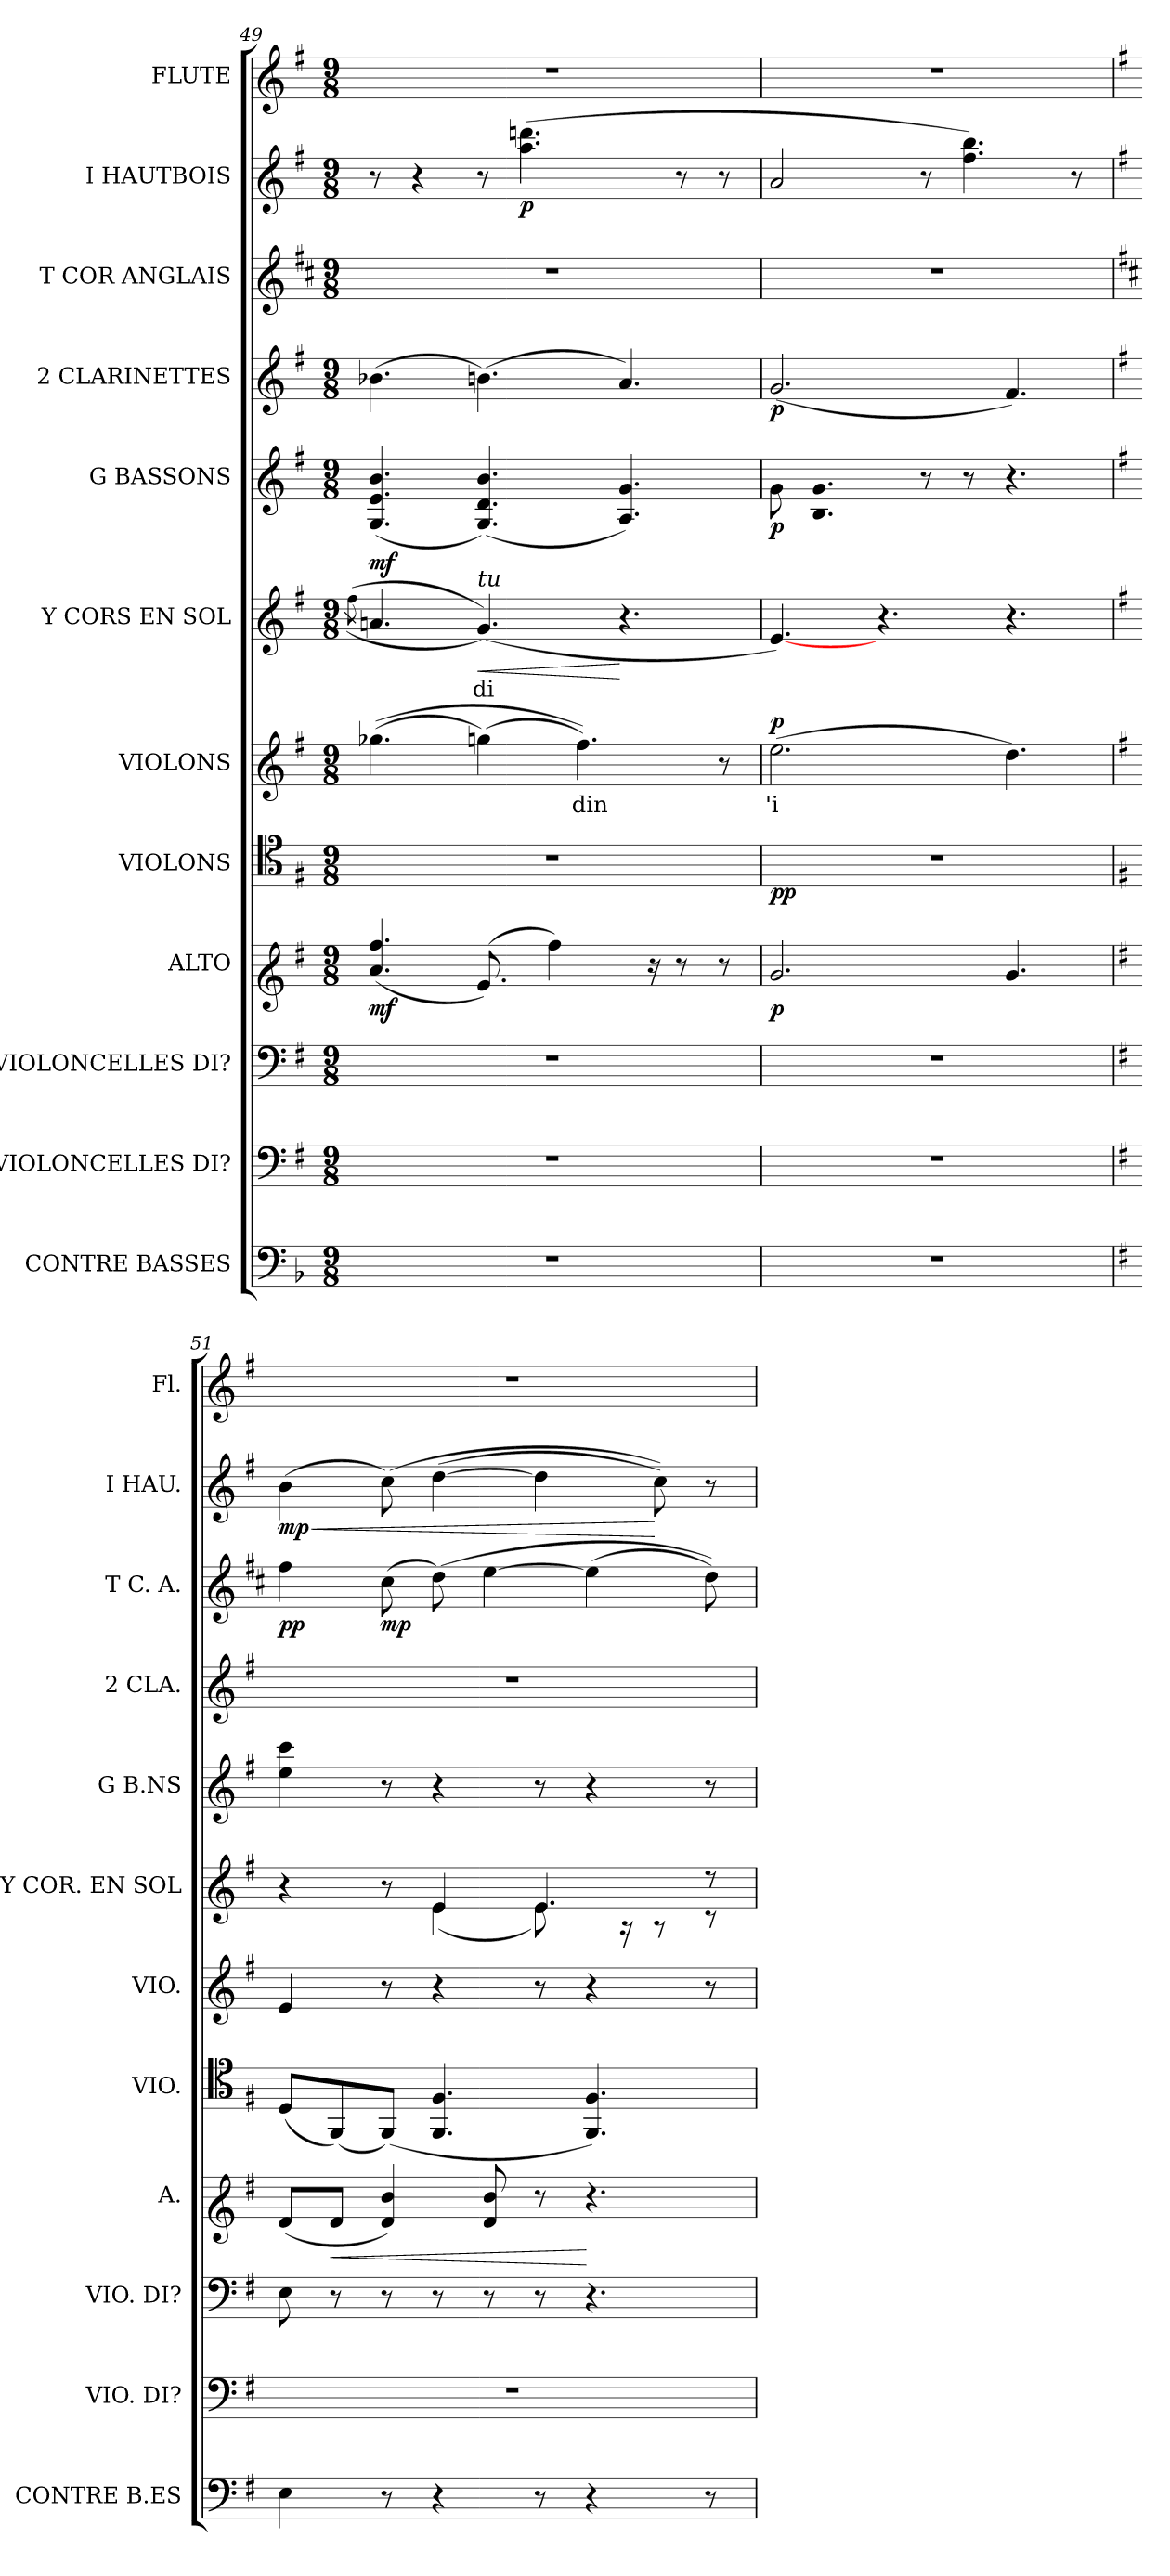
**kern	**kern	**kern	**kern	**dynam	**kern	**dynam	**kern	**text	**dynam	**kern	**text	**dynam	**kern	**dynam	**kern	**dynam	**kern	**dynam	**kern	**dynam	**kern
*part12	*part11	*part10	*part9	*part9	*part8	*part8	*part7	*part7	*part7	*part6	*part6	*part6	*part5	*part5	*part4	*part4	*part3	*part3	*part2	*part2	*part1
*staff12	*staff11	*staff10	*staff9	*staff9	*staff8	*staff8	*staff7	*staff7	*staff7	*staff6	*staff6	*staff6	*staff5	*staff5	*staff4	*staff4	*staff3	*staff3	*staff2	*staff2	*staff1
*I"CONTRE BASSES	*I"VIOLONCELLES DI?	*I"VIOLONCELLES DI?	*I"ALTO	*	*I"VIOLONS	*	*I"VIOLONS	*	*	*I"Y CORS EN SOL	*	*	*I"G BASSONS	*	*I"2 CLARINETTES	*	*I"T COR ANGLAIS	*	*I"I HAUTBOIS	*	*I"FLUTE
*I'CONTRE B.ES	*I'VIO. DI?	*I'VIO. DI?	*I'A.	*	*I'VIO.	*	*I'VIO.	*	*	*I'Y COR. EN SOL	*	*	*I'G B.NS	*	*I'2 CLA.	*	*I'T C. A.	*	*I'I HAU.	*	*I'Fl.
*clefF4	*clefF4	*clefF4	*clefG1	*	*clefC4	*	*clefG2	*	*	*clefG2	*	*	*clefG2	*	*clefG2	*	*clefG2	*	*clefG2	*	*clefG2
*	*	*	*	*	*	*	*	*	*	*	*	*	*	*	*	*	*ITrd4c7	*	*	*	*
*k[b-]	*k[f#]	*k[f#]	*k[f#]	*	*k[f#]	*	*k[f#]	*	*	*k[f#]	*	*	*k[f#]	*	*k[f#]	*	*k[f#]	*	*k[f#]	*	*k[f#]
*F:	*G:	*G:	*G:	*	*G:	*	*G:	*	*	*G:	*	*	*G:	*	*G:	*	*G:	*	*G:	*	*G:
*M9/8	*M9/8	*M9/8	*M9/8	*	*M9/8	*	*M9/8	*	*	*M9/8	*	*	*M9/8	*	*M9/8	*	*M9/8	*	*M9/8	*	*M9/8
=49	=49	=49	=49	=49	=49	=49	=49	=49	=49	=49	=49	=49	=49	=49	=49	=49	=49	=49	=49	=49	=49
.	.	.	.	.	.	.	.	.	.	((8qff#i\	.	.	.	.	.	.	.	.	.	.	.
!LO:N:vis=1	!LO:N:vis=1	!LO:N:vis=1	!	!	!LO:N:vis=1	!	!	!	!	!	!	!	!	!	!	!	!LO:N:vis=1	!	!	!	!LO:N:vis=1
8%9r	8%9r	8%9r	(4.cci/ 4.aai	mf	8%9r	.	((4.gg-Xi\	.	.	4.ani/	.	mf	(4.Gi/ 4.ei 4.bi	.	(4.b-Xi\	.	8%9r	.	8r	.	8%9r
.	.	.	.	.	.	.	.	.	.	.	.	.	.	.	.	.	.	.	4r	.	.
!	!	!	!	!	!	!	!	!	!	!LO:TX:a:i:t=tu	!	!	!	!	!	!	!	!	!	!	!
!	!	!	!	!	!	!	!	!	!	!	!LO:LY:b:color=#000000	!LO:HP:b	!	!	!	!	!	!	!	!	!
.	.	.	(8.gi/)	.	.	.	(4ggni\)	.	.	((4.gi/))	di	<	(4.Gi/ 4.di 4.bi)	.	(4.bni\)	.	.	.	8r	.	.
.	.	.	.	.	.	.	.	.	.	.	.	.	.	.	.	.	.	.	(4.aai\ 4.dddni	p	.
.	.	.	4aai\)	.	.	.	.	.	.	.	.	.	.	.	.	.	.	.	.	.	.
!	!	!	!	!	!	!	!	!LO:LY:b:color=#000000	!	!	!	!	!	!	!	!	!	!	!	!	!
.	.	.	.	.	.	.	4.ff#i\))	din	.	.	.	.	.	.	.	.	.	.	.	.	.
.	.	.	.	.	.	.	.	.	.	4.r	.	[	4.Ai/ 4.gi)	.	4.ai/)	.	.	.	.	.	.
.	.	.	16r	.	.	.	.	.	.	.	.	.	.	.	.	.	.	.	.	.	.
.	.	.	8r	.	.	.	.	.	.	.	.	.	.	.	.	.	.	.	8r	.	.
.	.	.	8r	.	.	.	8r	.	.	.	.	.	.	.	.	.	.	.	8r	.	.
=50	=50	=50	=50	=50	=50	=50	=50	=50	=50	=50	=50	=50	=50	=50	=50	=50	=50	=50	=50	=50	=50
!LO:N:vis=1	!LO:N:vis=1	!LO:N:vis=1	!	!	!LO:N:vis=1	!	!	!	!	!	!	!	!	!	!	!	!	!	!	!	!
!	!	!	!	!	!	!	!	!LO:LY:a:color=#000000	!	!	!	!	!	!	!	!	!LO:N:vis=1	!	!	!	!LO:N:vis=1
8%9r	8%9r	8%9r	2.bi/	p	8%9r	pp	(2.eei\	'i	p	[<4.ei/)	.	.	8gi\	p	(2.gi/	p	8%9r	.	2ai/	.	8%9r
.	.	.	.	.	.	.	.	.	.	.	.	.	4.Bi/ 4.gi	.	.	.	.	.	.	.	.
.	.	.	.	.	.	.	.	.	.	4.r	.	.	.	.	.	.	.	.	.	.	.
.	.	.	.	.	.	.	.	.	.	.	.	.	8r	.	.	.	.	.	8r	.	.
.	.	.	.	.	.	.	.	.	.	.	.	.	8r	.	.	.	.	.	4.ff#i\ 4.bbi)	.	.
.	.	.	4.bi/	.	.	.	4.ddi\)	.	.	4.r	.	.	4.r	.	4.f#i/)	.	.	.	.	.	.
.	.	.	.	.	.	.	.	.	.	.	.	.	.	.	.	.	.	.	8r	.	.
!!LO:PB:g=z
=51	=51	=51	=51	=51	=51	=51	=51	=51	=51	=51	=51	=51	=51	=51	=51	=51	=51	=51	=51	=51	=51
*k[f#]	*	*	*	*	*	*	*	*	*	*	*	*	*	*	*	*	*	*	*	*	*
*G:	*	*	*	*	*	*	*	*	*	*	*	*	*	*	*	*	*	*	*	*	*
!	!LO:N:vis=1	!	!	!	!	!	!	!	!	!	!	!	!	!	!LO:N:vis=1	!	!	!	!	!LO:HP:b	!LO:N:vis=1
*	*	*	*	*	*	*	*	*	*	*^	*	*	*	*	*	*	*	*	*	*	*
4Ei\	8%9r	8Ei\	(8f#i/L	.	(8Di/L	.	4ei/	.	.	4r	4.ryy	.	.	4eei\ 4ccci	.	8%9r	.	4bi\	p p	(4bi\	< mp	8%9r
!	!	!	!	!LO:HP:b	!	!	!	!	!	!	!	!	!	!	!	!	!	!	!	!	!	!
.	.	8r	8f#i/J	<	(8FF#i/)	.	.	.	.	.	.	.	.	.	.	.	.	.	.	.	.	.
8r	.	8r	4f#i/ 4ddi)	.	(8FF#i/J)	.	8r	.	.	8r	.	.	.	8r	.	.	.	(8f#i\	mp	(8cci\)	.	.
4r	.	8r	.	.	4.FF#i/ 4.F#i	.	4r	.	.	4ei/	(4ei\	.	.	4r	.	.	.	(8gi\)	.	([>4ddi\	.	.
.	.	8r	8f#i/ 8ddi	.	.	.	.	.	.	.	.	.	.	.	.	.	.	[>4ai\	.	.	.	.
8r	.	8r	8r	.	.	.	8r	.	.	4.ei/	8.ei\)	.	.	8r	.	.	.	.	.	4ddi\]	.	.
4r	.	4.r	4.r	[	4.FF#i/ 4.F#i)	.	4r	.	.	.	.	.	.	4r	.	.	.	(4ai\]	.	.	.	.
.	.	.	.	.	.	.	.	.	.	.	16r	.	.	.	.	.	.	.	.	.	.	.
.	.	.	.	.	.	.	.	.	.	.	8r	.	.	.	.	.	.	.	.	8cci\))	[	.
8r	.	.	.	.	.	.	8r	.	.	8r	8r	.	.	8r	.	.	.	8gi\))	.	8r	.	.
*	*	*	*	*	*	*	*	*	*	*v	*v	*	*	*	*	*	*	*	*	*	*	*
=	=	=	=	=	=	=	=	=	=	=	=	=	=	=	=	=	=	=	=	=	=
*-	*-	*-	*-	*-	*-	*-	*-	*-	*-	*-	*-	*-	*-	*-	*-	*-	*-	*-	*-	*-	*-
